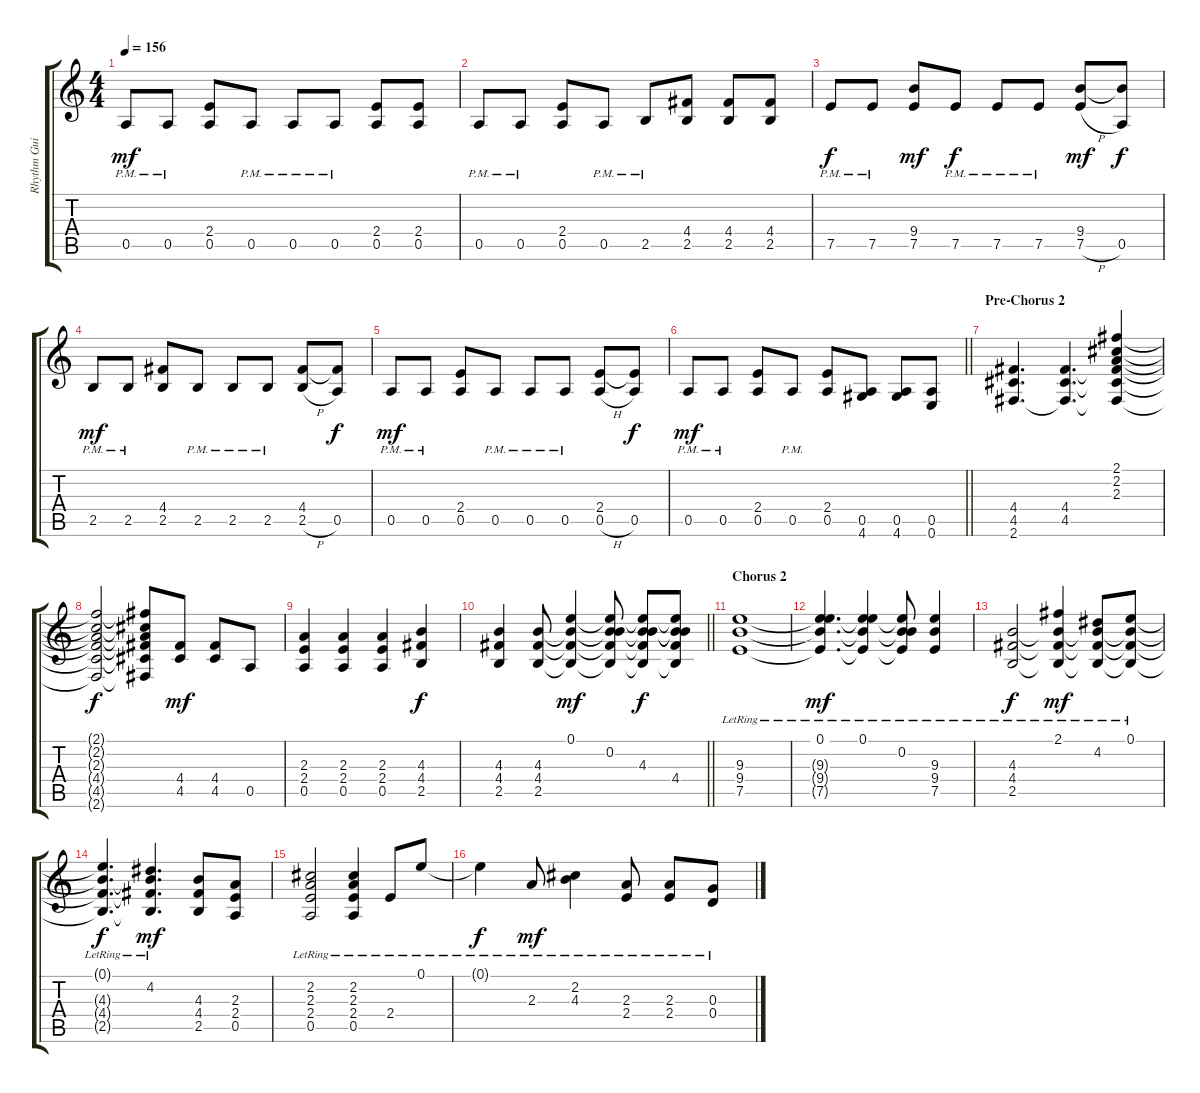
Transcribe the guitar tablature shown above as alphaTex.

\track ("Rhythm Guitar 1" "Rhythm Gui") {instrument distortionguitar}
\staff {score tabs}
\tuning (E4 B3 G3 D3 A2 E2) {hide}
\ts (4 4)
\tempo 156
\clef g2
\ks c
0.5{pm}.8{dy mf} 0.5{pm}.8 (2.4 0.5).8 0.5{pm}.8 0.5{pm}.8 0.5{pm}.8 (2.4 0.5).8 (2.4 0.5).8 |
0.5{pm}.8 0.5{pm}.8 (2.4 0.5).8 0.5{pm}.8 2.5{pm}.8 (4.4 2.5).8 (4.4 2.5).8 (4.4 2.5).8 |
7.5{pm}.8{dy f} 7.5{pm}.8 (9.4 7.5).8{dy mf} 7.5{pm}.8{dy f} 7.5{pm}.8 7.5{pm}.8 (9.4 7.5{h}).8{dy mf} (9.4{t} 0.5).8{dy f} |
2.5{pm}.8{dy mf} 2.5{pm}.8 (4.4 2.5).8 2.5{pm}.8 2.5{pm}.8 2.5{pm}.8 (4.4 2.5{h}).8 (4.4{t} 0.5).8{dy f} |
0.5{pm}.8{dy mf} 0.5{pm}.8 (2.4 0.5).8 0.5{pm}.8 0.5{pm}.8 0.5{pm}.8 (2.4 0.5{h}).8 (2.4{t} 0.5).8{dy f} |
\barLineRight lightlight
0.5{pm}.8{dy mf} 0.5{pm}.8 (2.4 0.5).8 0.5{pm}.8 (2.4 0.5).8 (0.5 4.6).8 (0.5 4.6).8 (0.5 0.6).8 |
\section ("" "Pre-Chorus 2")
(4.4 4.5 2.6).4{d} (4.4 4.5 2.6{t}).4{d} (2.1 2.2 2.3 4.4{t} 4.5{t} 2.6{t}).4 |
(2.1{t} 2.2{t} 2.3{t} 4.4{t} 4.5{t} 2.6{t}).2{dy f} (2.1{t} 2.2{t} 2.3{t} 4.4{t} 4.5{t} 2.6{t}).8 (4.4 4.5).8{dy mf} (4.4 4.5).8 0.5.8 |
(2.3 2.4 0.5).4 (2.3 2.4 0.5).4 (2.3 2.4 0.5).4 (4.3 4.4 2.5).4{dy f} |
\barLineRight lightlight
(4.3 4.4 2.5).4 (4.3 4.4 2.5).8 (0.1 4.3{t} 4.4{t} 2.5{t}).4{dy mf} (0.1{t} 0.2 4.3{t} 4.4{t} 2.5{t}).8 (0.1{t} 0.2{t} 4.3 4.4{t} 2.5{t}).8{dy f} (0.1{t} 0.2{t} 4.3{t} 4.4 2.5{t}).8 |
\section ("" "Chorus 2")
(9.3{lr} 9.4{lr} 7.5{lr}).1 |
(0.1{lr} 9.3{lr t} 9.4{lr t} 7.5{lr t}).4{d dy mf} (0.1{lr} 9.3{t} 9.4{t} 7.5{t}).4 (0.2{lr} 9.3{t} 9.4{t} 7.5{t}).8 (9.3{lr} 9.4{lr} 7.5{lr}).4 |
(4.3{lr} 4.4{lr} 2.5{lr}).2{dy f} (2.1{lr} 4.3{lr t} 4.4{lr t} 2.5{lr t}).4{dy mf} (4.2{lr} 4.3{t} 4.4{t} 2.5{t}).8 (0.1{lr} 4.3{t} 4.4{t} 2.5{t}).8 |
(0.1{lr t} 4.3{t} 4.4{t} 2.5{t}).4{d dy f} (4.2{lr} 4.3{t} 4.4{t} 2.5{t}).4{d dy mf} (4.3 4.4 2.5).8 (2.3 2.4 0.5).8 |
(2.2{lr} 2.3{lr} 2.4{lr} 0.5{lr}).2 (2.2{lr} 2.3{lr} 2.4{lr} 0.5{lr}).4 2.4{lr}.8 0.1{lr}.8 |
0.1{lr t}.4{dy f} 2.3{lr}.8{dy mf} (2.2{lr} 4.3{lr}).4 (2.3{lr} 2.4{lr}).8 (2.3{lr} 2.4{lr}).8 (0.3{lr} 0.4{lr}).8
